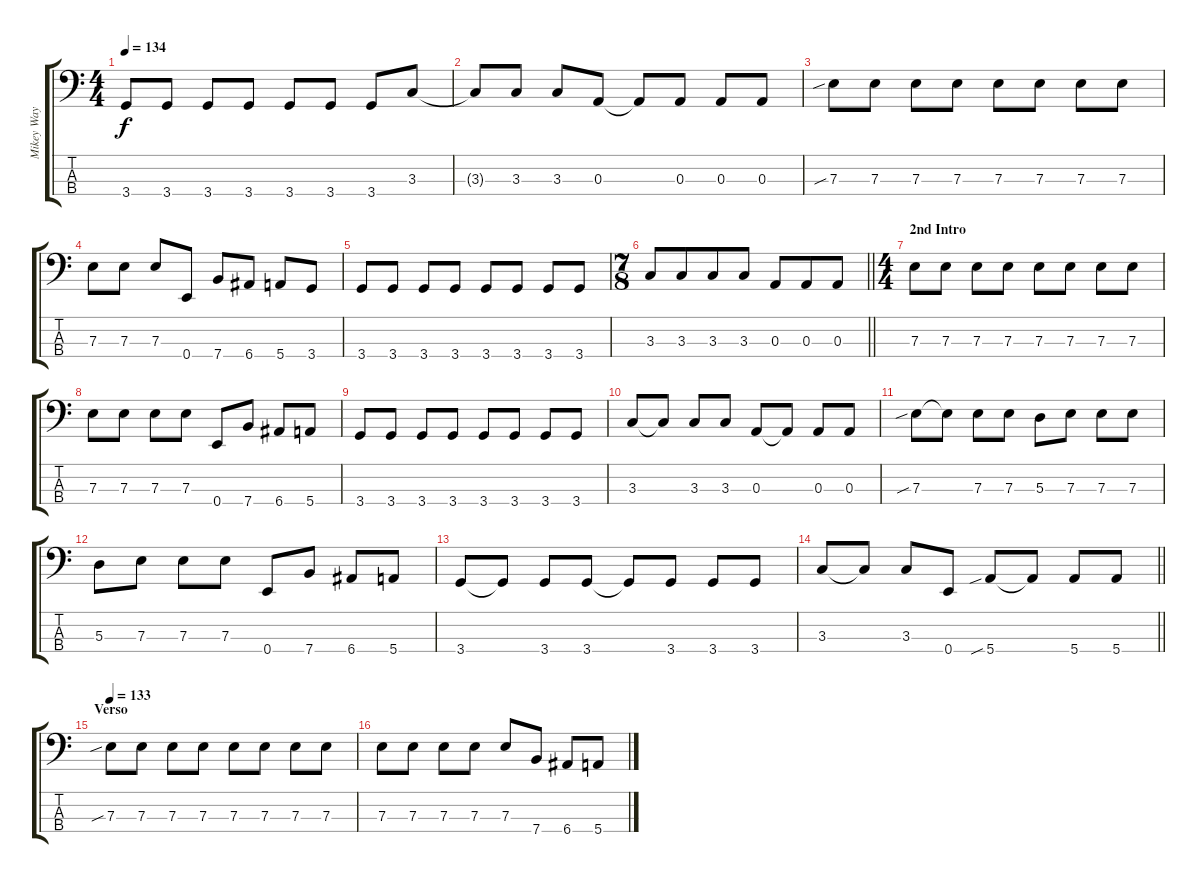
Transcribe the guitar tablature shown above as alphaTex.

\track ("Mikey Way [Bass]" "Mikey Way ") {instrument electricbassfinger}
\staff {score tabs}
\tuning (G2 D2 A1 E1) {hide}
\ts (4 4)
\tempo 134
\clef f4
\ks c
3.4.8{dy f} 3.4.8 3.4.8 3.4.8 3.4.8 3.4.8 3.4.8 3.3.8 |
3.3{t}.8 3.3.8 3.3.8 0.3.8 0.3{t}.8 0.3.8 0.3.8 0.3.8 |
7.3{sib}.8 7.3.8 7.3.8 7.3.8 7.3.8 7.3.8 7.3.8 7.3.8 |
7.3.8 7.3.8 7.3.8 0.4.8 7.4.8 6.4.8 5.4.8 3.4.8 |
3.4.8 3.4.8 3.4.8 3.4.8 3.4.8 3.4.8 3.4.8 3.4.8 |
\ts (7 8)
\barLineRight lightlight
3.3.8 3.3.8 3.3.8 3.3.8 0.3.8 0.3.8 0.3.8 |
\ts (4 4)
\section ("" "2nd Intro")
7.3.8 7.3.8 7.3.8 7.3.8 7.3.8 7.3.8 7.3.8 7.3.8 |
7.3.8 7.3.8 7.3.8 7.3.8 0.4.8 7.4.8 6.4.8 5.4.8 |
3.4.8 3.4.8 3.4.8 3.4.8 3.4.8 3.4.8 3.4.8 3.4.8 |
3.3.8 3.3{t}.8 3.3.8 3.3.8 0.3.8 0.3{t}.8 0.3.8 0.3.8 |
7.3{sib}.8 7.3{t}.8 7.3.8 7.3.8 5.3.8 7.3.8 7.3.8 7.3.8 |
5.3.8 7.3.8 7.3.8 7.3.8 0.4.8 7.4.8 6.4.8 5.4.8 |
3.4.8 3.4{t}.8 3.4.8 3.4.8 3.4{t}.8 3.4.8 3.4.8 3.4.8 |
\barLineRight lightlight
3.3.8 3.3{t}.8 3.3.8 0.4.8 5.4{sib}.8 5.4{t}.8 5.4.8 5.4.8 |
\section ("" "Verso")
\tempo 133
7.3{sib}.8 7.3.8 7.3.8 7.3.8 7.3.8 7.3.8 7.3.8 7.3.8 |
7.3.8 7.3.8 7.3.8 7.3.8 7.3.8 7.4.8 6.4.8 5.4.8
